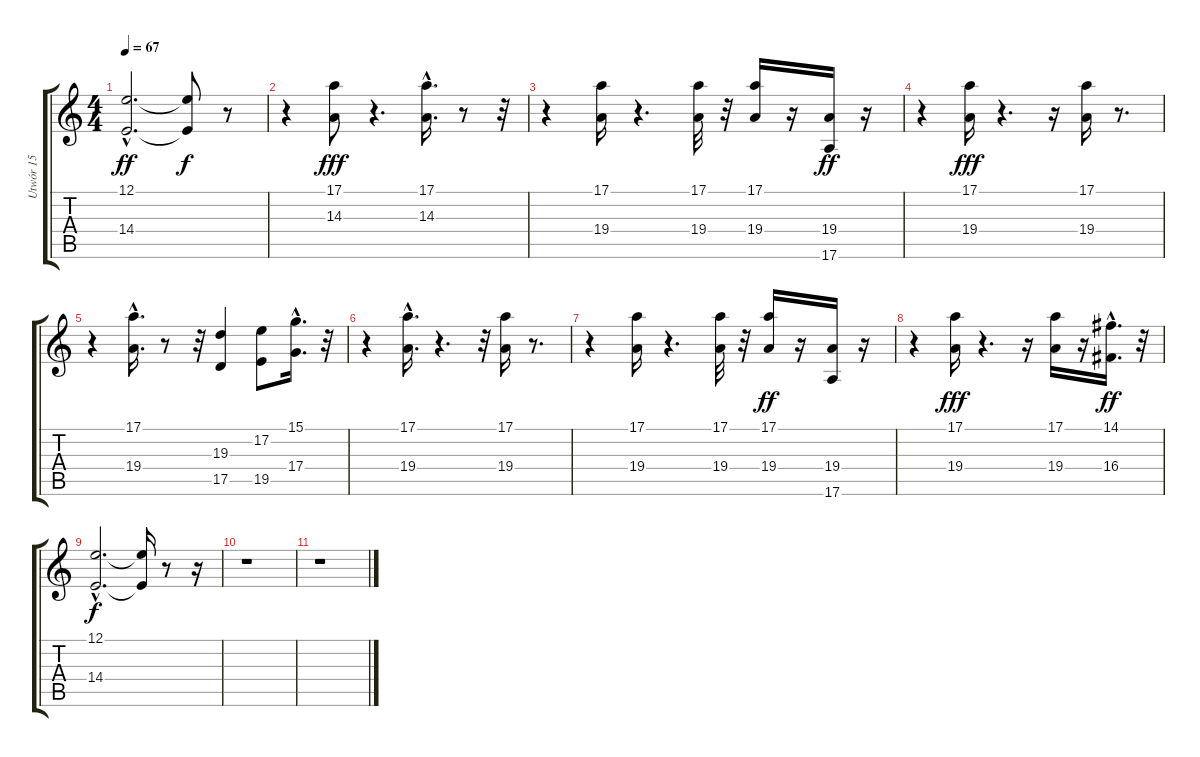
\track ("Utwór 15" "Utwór 15") {instrument brasssection}
\staff {score tabs}
\tuning (E4 B3 G3 D3 A2 E2) {hide}
\ts (4 4)
\tempo 67
\clef g2
\ks c
(12.1{hac} 14.4{hac}).2{d dy ff} (12.1{t} 14.4{t}).8{dy f} r.8 |
r.4 (17.1 14.3).8{dy fff} r.4{d} (17.1{hac} 14.3{hac}).16{d} r.8 r.32 |
r.4 (17.1 19.4).16 r.4{d} (17.1 19.4).32 r.32 (17.1 19.4).16 r.16 (19.4 17.6).16{dy ff} r.16 |
r.4 (17.1 19.4).16{dy fff} r.4{d} r.16 (17.1 19.4).16 r.8{d} |
r.4 (17.1{hac} 19.4{hac}).16{d} r.8 r.32 (19.3 17.5).4 (17.2 19.5).8 (15.1{hac} 17.4{hac}).16{d} r.32 |
r.4 (17.1{hac} 19.4{hac}).16{d} r.4{d} r.32 (17.1 19.4).16 r.8{d} |
r.4 (17.1 19.4).16 r.4{d} (17.1 19.4).32 r.32 (17.1 19.4).16{dy ff} r.16 (19.4 17.6).16 r.16 |
r.4 (17.1 19.4).16{dy fff} r.4{d} r.16 (17.1 19.4).16 r.16 (14.1{hac} 16.4{hac}).16{d dy ff} r.32 |
(12.1{hac} 14.4{hac}).2{d dy f} (12.1{t} 14.4{t}).16 r.8 r.16 |
r.1 |
r.1
